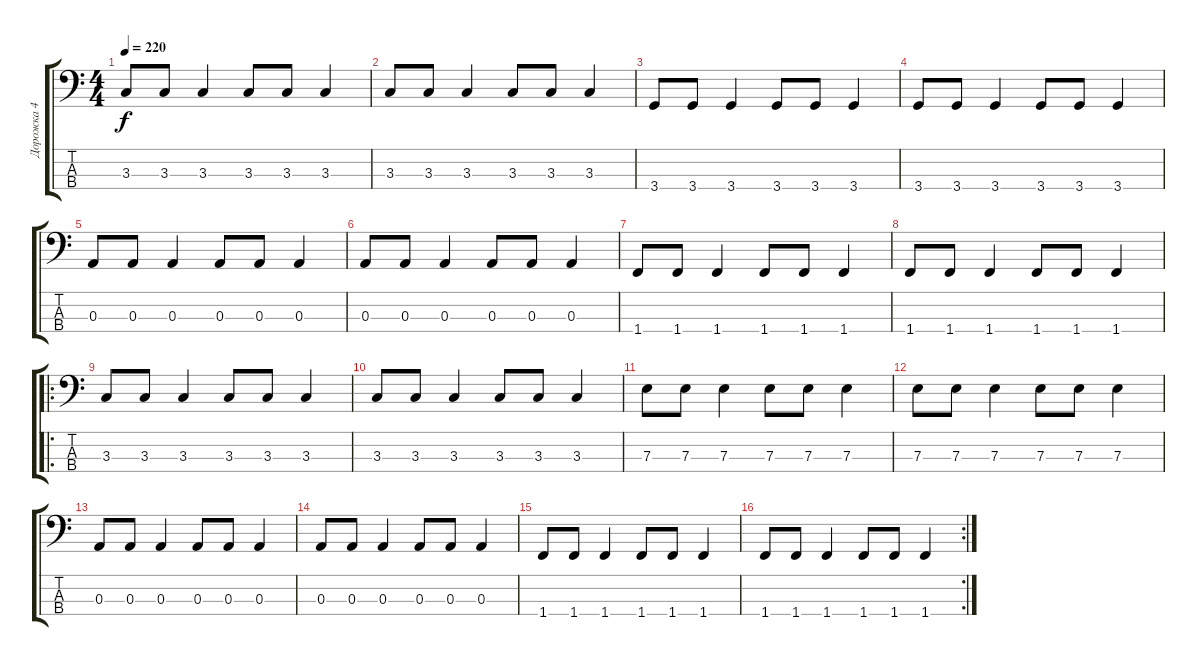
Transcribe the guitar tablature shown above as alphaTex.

\track ("Дорожка 4" "Дорожка 4") {instrument electricbassfinger}
\staff {score tabs}
\tuning (G2 D2 A1 E1) {hide}
\ts (4 4)
\tempo 220
\clef f4
\ks c
3.3.8{dy f} 3.3.8 3.3.4 3.3.8 3.3.8 3.3.4 |
3.3.8 3.3.8 3.3.4 3.3.8 3.3.8 3.3.4 |
3.4.8 3.4.8 3.4.4 3.4.8 3.4.8 3.4.4 |
3.4.8 3.4.8 3.4.4 3.4.8 3.4.8 3.4.4 |
0.3.8 0.3.8 0.3.4 0.3.8 0.3.8 0.3.4 |
0.3.8 0.3.8 0.3.4 0.3.8 0.3.8 0.3.4 |
1.4.8 1.4.8 1.4.4 1.4.8 1.4.8 1.4.4 |
1.4.8 1.4.8 1.4.4 1.4.8 1.4.8 1.4.4 |
\ro
3.3.8 3.3.8 3.3.4 3.3.8 3.3.8 3.3.4 |
3.3.8 3.3.8 3.3.4 3.3.8 3.3.8 3.3.4 |
7.3.8 7.3.8 7.3.4 7.3.8 7.3.8 7.3.4 |
7.3.8 7.3.8 7.3.4 7.3.8 7.3.8 7.3.4 |
0.3.8 0.3.8 0.3.4 0.3.8 0.3.8 0.3.4 |
0.3.8 0.3.8 0.3.4 0.3.8 0.3.8 0.3.4 |
1.4.8 1.4.8 1.4.4 1.4.8 1.4.8 1.4.4 |
\rc 2
1.4.8 1.4.8 1.4.4 1.4.8 1.4.8 1.4.4
